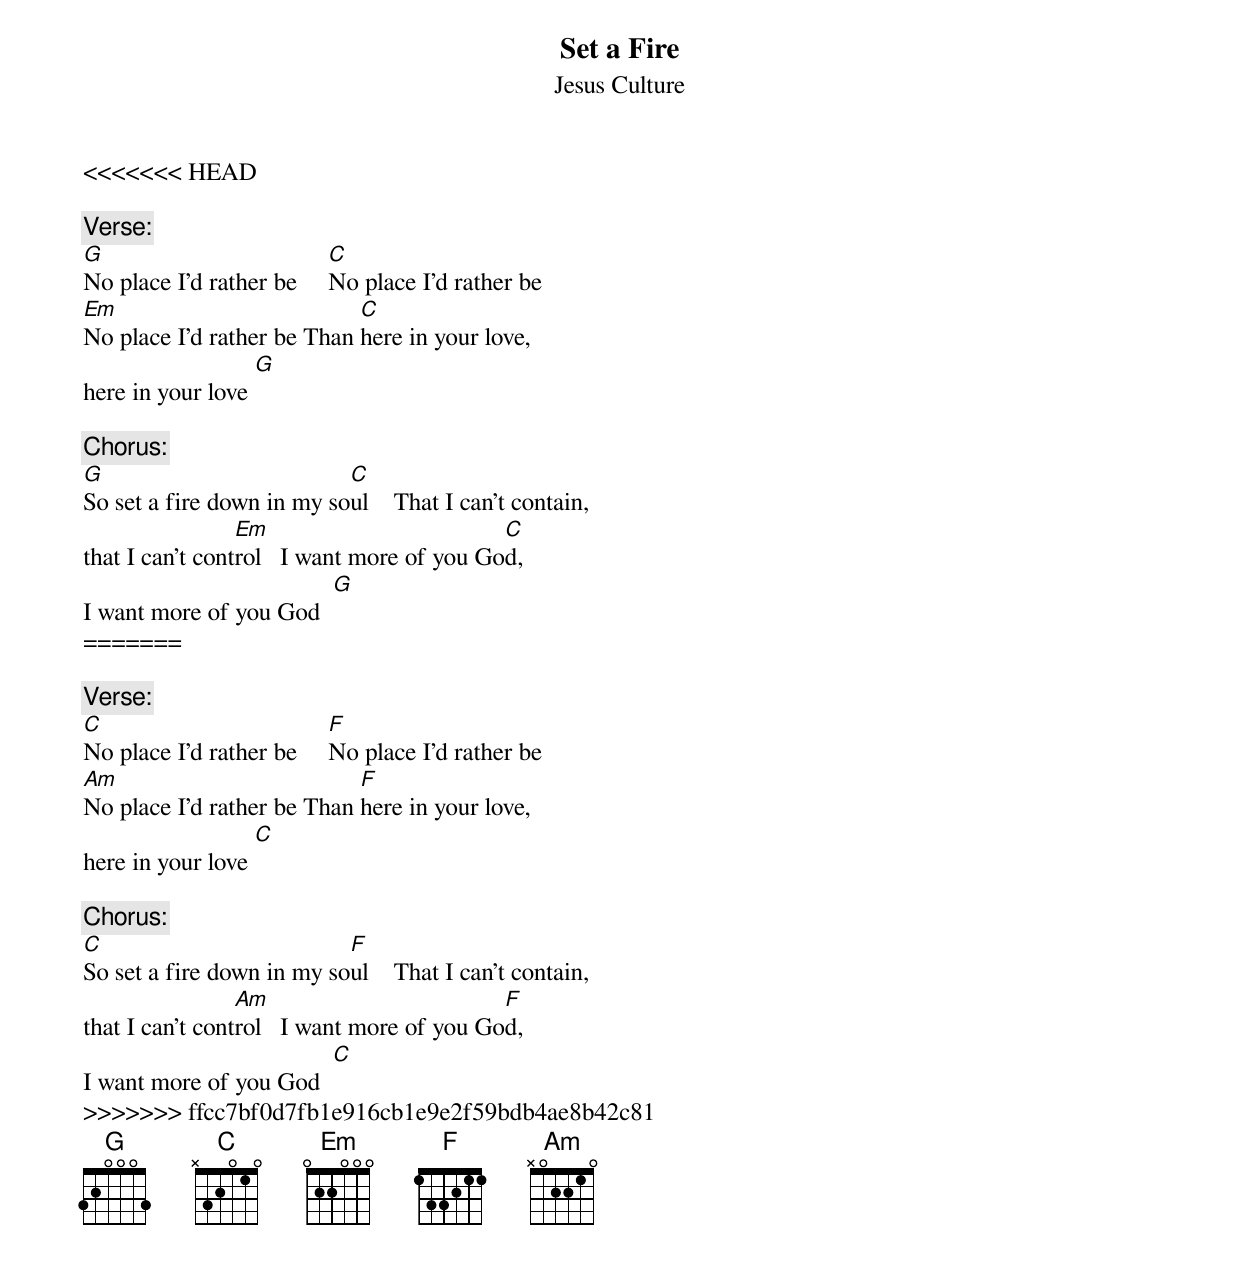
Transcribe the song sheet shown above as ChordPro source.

{title: Set a Fire}
{subtitle: Jesus Culture}
<<<<<<< HEAD
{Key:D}

{c: Verse: }
[G]No place I'd rather be     [C]No place I'd rather be
[Em]No place I'd rather be Than [C]here in your love,
here in your love [G]

{c: Chorus: }
[G]So set a fire down in my so[C]ul    That I can't contain,
that I can't cont[Em]rol   I want more of you Go[C]d,
I want more of you God  [G]
=======
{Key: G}

{c: Verse: }
[C]No place I'd rather be     [F]No place I'd rather be
[Am]No place I'd rather be Than [F]here in your love,
here in your love [C]

{c: Chorus: }
[C]So set a fire down in my so[F]ul    That I can't contain,
that I can't cont[Am]rol   I want more of you Go[F]d,
I want more of you God  [C]
>>>>>>> ffcc7bf0d7fb1e916cb1e9e2f59bdb4ae8b42c81
